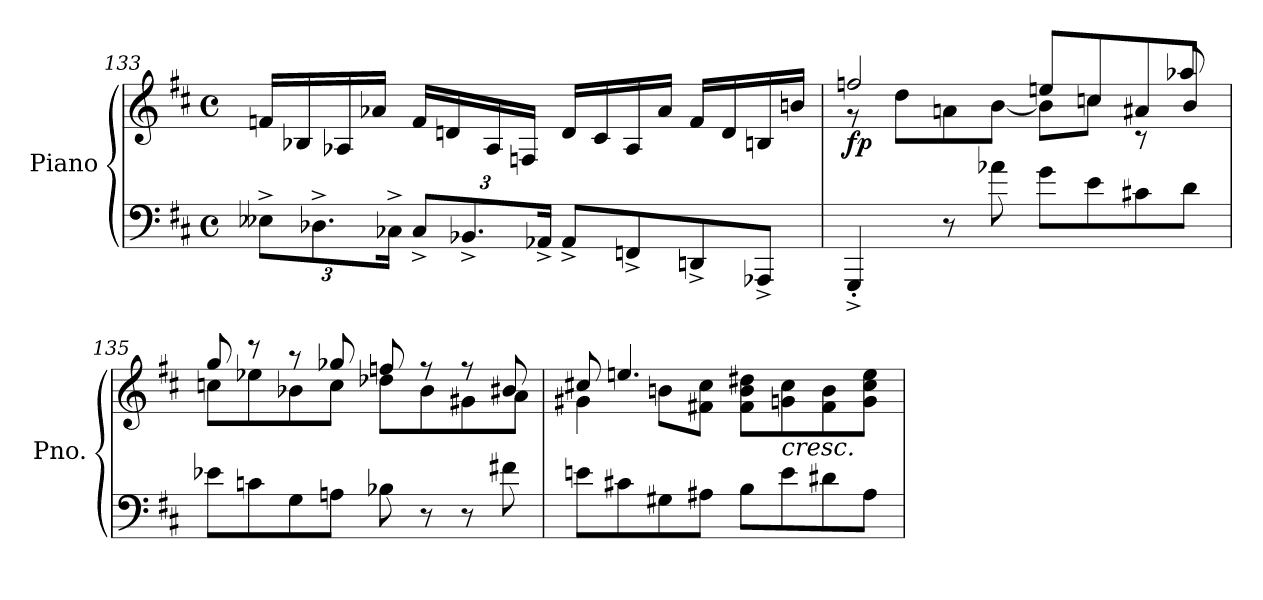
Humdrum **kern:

**kern	**kern	**dynam
*part1	*part1	*part1
*staff2	*staff1	*staff1/2
*I"Piano	*	*
*I'Pno.	*	*
*clefF4	*clefG2	*
*k[f#c#]	*k[f#c#]	*
*M4/4	*M4/4	*
*met(c)	*met(c)	*
*MM100	*MM100	*
*Xbrackettup	*	*
=133	=133	=133
12E--X^\L	16fn/LL	.
.	16B-X/	.
12.D-X^\	.	.
.	16A-X/	.
.	16a-X/JJ	.
24C-X^\Jk	.	.
12C-^/L	16f/LL	.
.	16dn/	.
12.BB-X^/	.	.
.	16A-/	.
.	16Fn/JJ	.
24AA-X^/Jk	.	.
*	*MM95	*
8AA-^/L	16d/LL	.
.	16c#/	.
*	*MM90	*
8FFn^/	16A-/	.
.	16a-/JJ	.
*	*MM85	*
8DDn^/	16f/LL	.
.	16d/	.
*	*MM80	*
8AAA-X^/J	16Bn/	.
.	16bn/JJ	.
!!LO:PB:g=z
=134	=134	=134
*	*^	*
!	!	!	!LO:DY:b
4GGG'^/	2ffn/	8r	fp
.	.	8dd\L	.
8r	.	8an>\	.
*	*MM90	*	*
8a-X\	.	[8b\J	.
8g\L	8een/L	8b\L]	.
8e\	8ccn/	8cc\J	.
8c#X\	8a#X/	8r	.
*	*MM90	*	*
8d\J	8b/J	8aa-X/	.
=135	=135	=135	=135
8e-X\L	8gg/	8ccn\L	.
8cn\	8r	8ee-X\	.
8G\	8r	8b-X\	.
8An\J	8gg-X/	8cc\J	.
8B-X\	8ffn/	8dd-X\L	.
8r	8r	8b-\	.
8r	8r	8g#X\	.
8f#X\	8b#X/	8a\J	.
=136	=136	=136	=136
8en\L	8cc#X/	4g#X\	.
8c#X\	4.een/	.	.
8G#X\	.	8bn\L	.
8A#X\J	.	8f#X\ 8cc#\J	.
*	*MM85	*	*
8B\L	8f#\ 8b\ 8dd#X\L	2ryy	.
!	!LO:TX:b:i:t=cresc.	!	!
8e\	8gn\ 8cc#\	.	.
8d#X\	8f#\ 8b\	.	.
8A#\J	8g\ 8cc#\ 8ee\J	.	.
*	*v	*v	*
=	=	=
*-	*-	*-
